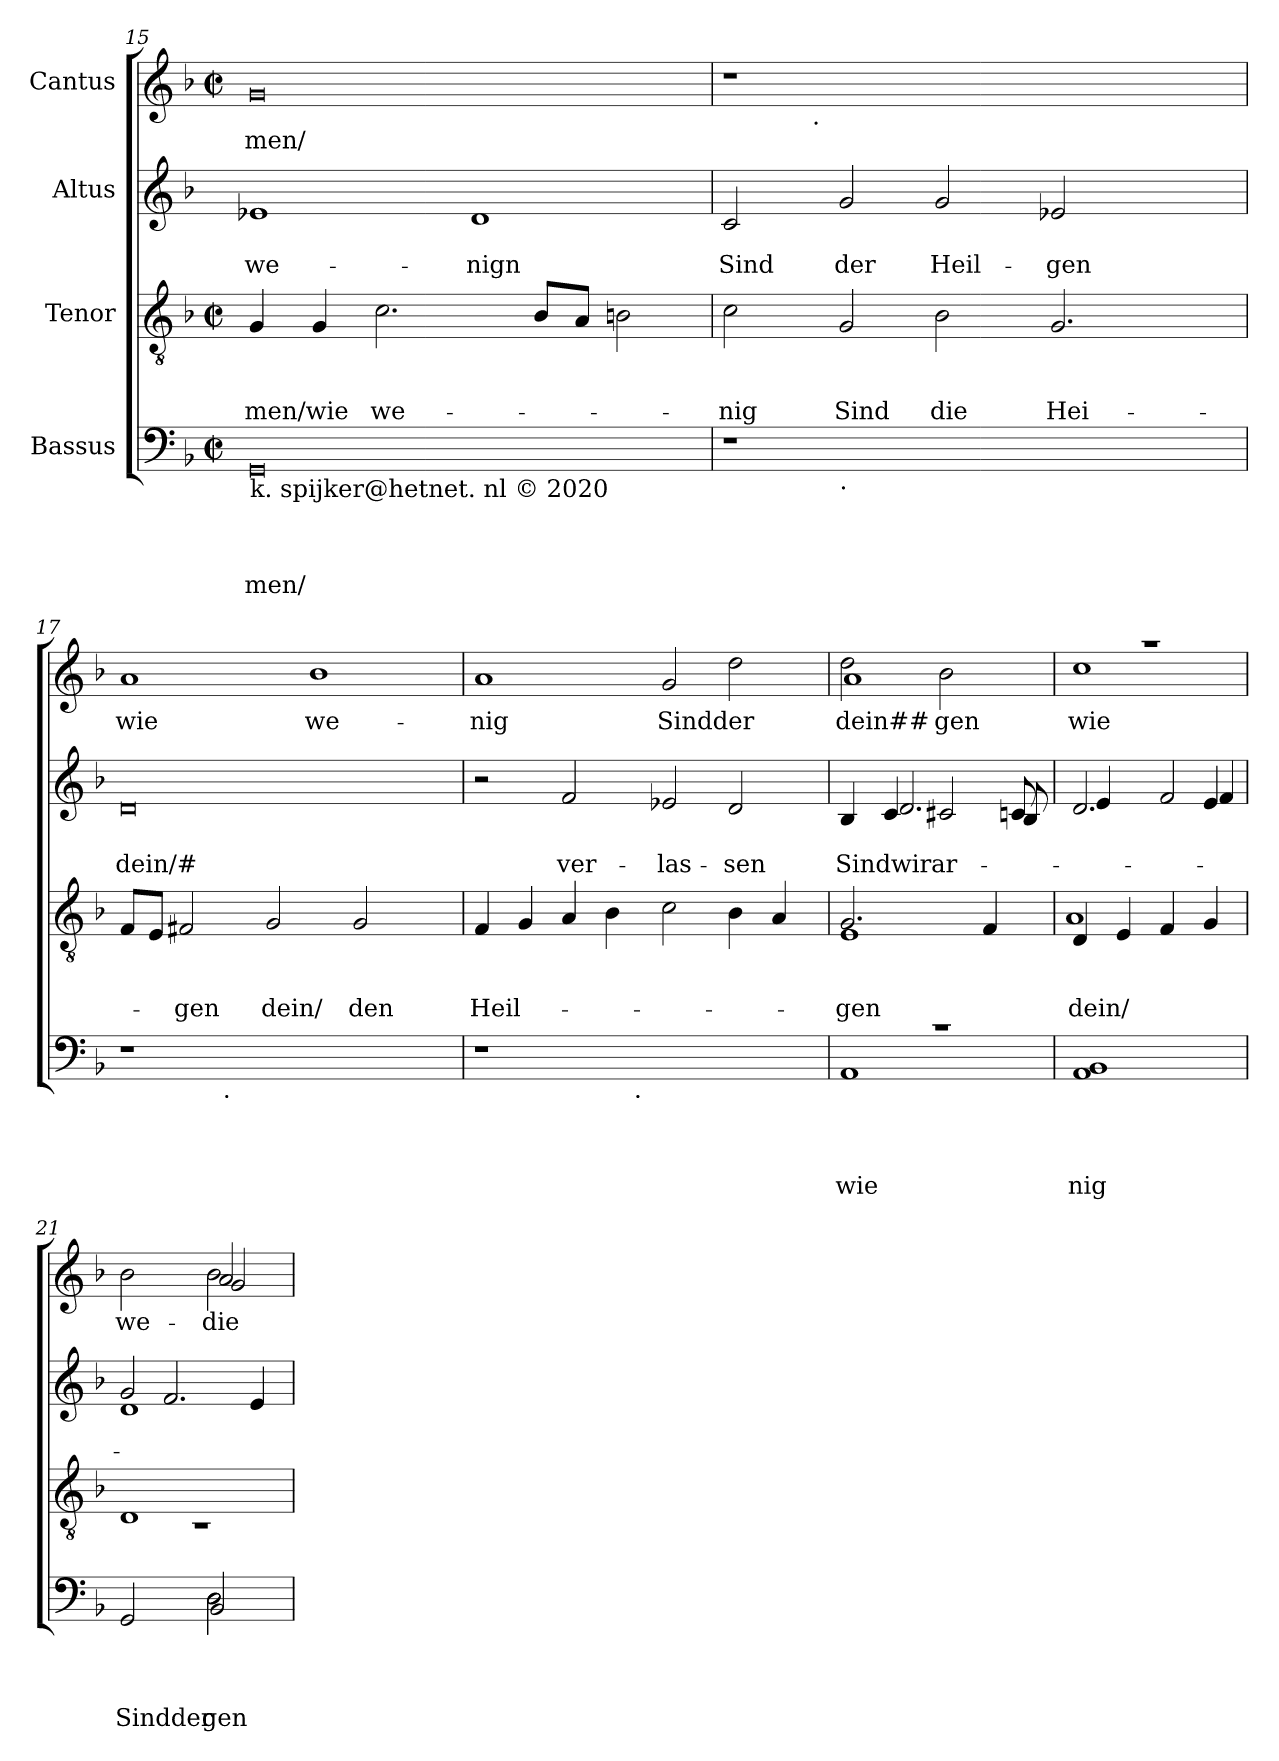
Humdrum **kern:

**kern	**text	**text	**text	**text	**kern	**text	**text	**text	**kern	**text	**text	**kern	**text
*part4	*part4	*part4	*part4	*part4	*part3	*part3	*part3	*part3	*part2	*part2	*part2	*part1	*part1
*staff4	*staff4	*staff4	*staff4	*staff4	*staff3	*staff3	*staff3	*staff3	*staff2	*staff2	*staff2	*staff1	*staff1
*I"Bassus	*	*	*	*	*I"Tenor	*	*	*	*I"Altus	*	*	*I"Cantus	*
*clefF4	*	*	*	*	*clefGv2	*	*	*	*clefG2	*	*	*clefG2	*
*k[b-]	*	*	*	*	*k[b-]	*	*	*	*k[b-]	*	*	*k[b-]	*
*F:	*	*	*	*	*F:	*	*	*	*F:	*	*	*F:	*
*M2/2	*	*	*	*	*M2/2	*	*	*	*	*	*	*M2/2	*
*met(c|)	*	*	*	*	*met(c|)	*	*	*	*	*	*	*met(c|)	*
=15	=15	=15	=15	=15	=15	=15	=15	=15	=15	=15	=15	=15	=15
!LO:TX:b:t=k. spijker@hetnet. nl © 2020	!	!	!	!	!	!	!	!	!	!	!	!	!
!	!	!	!	!LO:LY:b	!	!	!	!LO:LY:b	!	!	!LO:LY:b	!	!LO:LY:b
0GG	.	.	.	-men/	4G/	.	.	-men/wie	1e-X	.	we-	0g	-men/
.	.	.	.	.	4G/	.	.	.	.	.	.	.	.
!	!	!	!	!	!	!	!	!LO:LY:b	!	!	!	!	!
.	.	.	.	.	2.c\	.	.	we-	.	.	.	.	.
!	!	!	!	!	!	!	!	!	!	!	!LO:LY:b	!	!
.	.	.	.	.	.	.	.	.	1d	.	-nign	.	.
.	.	.	.	.	8B-/L	.	.	.	.	.	.	.	.
.	.	.	.	.	8A/J	.	.	.	.	.	.	.	.
.	.	.	.	.	2Bn\	.	.	.	.	.	.	.	.
=16	=16	=16	=16	=16	=16	=16	=16	=16	=16	=16	=16	=16	=16
!	!	!	!	!	!	!	!	!LO:LY:b	!	!	!LO:LY:b	!	!
*^	*	*	*	*	*	*	*	*	*	*	*	*^	*
1r	2ryy	.	.	.	.	2c\	.	.	-nig	2c/	.	Sind	1r	4..ryy	.
!	!	!	!	!	!	!	!	!	!	!	!	!	!	!LO:TX:b:t=.	!
.	.	.	.	.	.	.	.	.	.	.	.	.	.	1ryy	.
!	!LO:TX:b:t=.	!	!	!	!	!	!	!	!	!	!	!	!	!	!
!	!	!	!	!	!	!	!	!	!LO:LY:b	!	!	!LO:LY:b	!	!	!
.	1..ryy	.	.	.	.	2G/	.	.	Sind	2g/	.	der	.	.	.
!	!	!	!	!	!	!	!	!	!LO:LY:b	!	!	!LO:LY:b	!	!	!
1ryy	.	.	.	.	.	2B-\	.	.	die	2g/	.	Heil-	1ryy	.	.
.	.	.	.	.	.	.	.	.	.	.	.	.	.	2ryy	.
!	!	!	!	!	!	!	!	!	!LO:LY:b	!	!	!LO:LY:b	!	!	!
.	.	.	.	.	.	2.G/	.	.	Hei-	2e-X/	.	-gen	.	.	.
.	.	.	.	.	.	.	.	.	.	.	.	.	.	4ryy	.
4ryy	.	.	.	.	.	.	.	.	.	4ryy	.	.	4ryy	.	.
.	.	.	.	.	.	.	.	.	.	.	.	.	.	16ryy	.
=17	=17	=17	=17	=17	=17	=17	=17	=17	=17	=17	=17	=17	=17	=17	=17
!	!	!	!	!	!	!	!	!	!	!	!	!LO:LY:b	!	!	!LO:LY:b
*	*	*	*	*	*	*	*	*	*	*	*	*	*v	*v	*
1r	2ryy	.	.	.	.	8F/L	.	.	.	0d	.	dein/#	1a	wie
.	.	.	.	.	.	8E/J	.	.	.	.	.	.	.	.
!	!	!	!	!	!	!	!	!	!LO:LY:b	!	!	!	!	!
.	.	.	.	.	.	2F#X/	.	.	-gen	.	.	.	.	.
!	!LO:TX:b:t=.	!	!	!	!	!	!	!	!	!	!	!	!	!
.	1.ryy	.	.	.	.	.	.	.	.	.	.	.	.	.
!	!	!	!	!	!	!	!	!	!LO:LY:b	!	!	!	!	!
.	.	.	.	.	.	2G/	.	.	dein/	.	.	.	.	.
!	!	!	!	!	!	!	!	!	!	!	!	!	!	!LO:LY:b
1ryy	.	.	.	.	.	.	.	.	.	.	.	.	1b-	we-
!	!	!	!	!	!	!	!	!	!LO:LY:b	!	!	!	!	!
.	.	.	.	.	.	2G/	.	.	den	.	.	.	.	.
.	.	.	.	.	.	4ryy	.	.	.	.	.	.	.	.
!!LO:PB:g=z
=18	=18	=18	=18	=18	=18	=18	=18	=18	=18	=18	=18	=18	=18	=18
!	!	!	!	!	!	!	!	!	!LO:LY:b	!	!	!	!	!LO:LY:b
1r	2..ryy	.	.	.	.	4F/	.	.	Heil-	2r	.	.	1a	-nig
.	.	.	.	.	.	4G/	.	.	.	.	.	.	.	.
!	!	!	!	!	!	!	!	!	!	!	!	!LO:LY:b	!	!
.	.	.	.	.	.	4A/	.	.	.	2f/	.	ver-	.	.
.	.	.	.	.	.	4B-\	.	.	.	.	.	.	.	.
!	!LO:TX:b:t=.	!	!	!	!	!	!	!	!	!	!	!	!	!
.	1ryy	.	.	.	.	.	.	.	.	.	.	.	.	.
!	!	!	!	!	!	!	!	!	!	!	!	!LO:LY:b	!	!LO:LY:b
1ryy	.	.	.	.	.	2c\	.	.	.	2e-X/	.	-las-	2g/	Sindder
!	!	!	!	!	!	!	!	!	!	!	!	!LO:LY:b:rj	!	!
.	.	.	.	.	.	4B-\	.	.	.	2d/	.	-sen	2dd\	.
.	.	.	.	.	.	4A/	.	.	.	.	.	.	.	.
.	8ryy	.	.	.	.	.	.	.	.	.	.	.	.	.
=19	=19	=19	=19	=19	=19	=19	=19	=19	=19	=19	=19	=19	=19	=19
!	!	!	!	!	!LO:LY:b	!	!	!	!LO:LY:b	!	!	!LO:LY:b	!	!LO:LY:b
*	*	*	*	*	*	*^	*	*	*	*^	*	*	*^	*
*	*	*	*	*	*	*	*	*	*	*	*	*^	*	*	*	*	*
*	*	*	*	*	*	*	*	*	*	*	*	*	*^	*	*	*	*	*
!	!	!	!	!	!	!	!	!	!	!	!	!	!	!	!	!	!	!	!LO:LY:b
1rc	1AA	.	.	.	wie	2.G/	1E	.	.	-gen	4B-/	4ryy	2..ryy	2..ryy	.	Sindwirar-	2dd\	1a	dein##
.	.	.	.	.	.	.	.	.	.	.	4c/	2.d/	.	.	.	.	.	.	.
!	!	!	!	!	!	!	!	!	!	!	!	!	!	!	!	!	!	!	!LO:LY:b
.	.	.	.	.	.	.	.	.	.	.	2c#X/	.	.	.	.	.	2b-\	.	-gen
.	.	.	.	.	.	4F/	.	.	.	.	.	.	.	.	.	.	.	.	.
.	.	.	.	.	.	.	.	.	.	.	.	.	8c/	8B-/	.	.	.	.	.
*v	*v	*	*	*	*	*	*	*	*	*	*	*	*	*	*	*	*	*	*
=20	=20	=20	=20	=20	=20	=20	=20	=20	=20	=20	=20	=20	=20	=20	=20	=20	=20	=20
!	!	!	!	!LO:LY:b	!	!	!	!	!LO:LY:b	!	!	!	!	!	!	!	!	!LO:LY:b
*	*	*	*	*	*	*	*	*	*	*	*	*v	*v	*	*	*	*	*
1AA 1BB-	.	.	.	-nig	4D/	1A	.	.	dein/	2.d/	4e/	2.ryy	.	.	1raa	1cc	wie
.	.	.	.	.	4E/	.	.	.	.	.	4ryy	.	.	.	.	.	.
.	.	.	.	.	4F/	.	.	.	.	.	2f/	.	.	.	.	.	.
.	.	.	.	.	4G/	.	.	.	.	4e/	.	4f/	.	.	.	.	.
*	*	*	*	*	*	*	*	*	*	*	*	*	*	*	*v	*v	*
=21	=21	=21	=21	=21	=21	=21	=21	=21	=21	=21	=21	=21	=21	=21	=21	=21
!	!	!	!	!LO:LY:b	!	!	!	!	!	!	!	!	!	!	!	!LO:LY:b
*^	*	*	*	*	*	*	*	*	*	*	*	*^	*	*	*^	*
*	*^	*	*	*	*	*	*	*	*	*	*	*	*	*	*	*	*	*^	*
2GG/	2ryy	2ryy	.	.	.	Sindder	1D	1rC	.	.	.	2g/	4ryy	2.ryy	1d	.	.	2b-\	2ryy	2ryy	we-
.	.	.	.	.	.	.	.	.	.	.	.	.	2.f/	.	.	.	.	.	.	.	.
!	!	!	!	!	!	!LO:LY:b	!	!	!	!	!	!	!	!	!	!	!	!	!	!	!
!	!	!	!	!	!	!LO:LY:b:rj	!	!	!	!	!	!	!	!	!	!	!	!	!	!	!LO:LY:b:rj
!	!	!	!	!	!	!	!	!	!	!	!	!	!	!	!	!	!	!	!	!	!LO:LY:b
!	!	!	!	!	!	!	!	!	!	!	!	!	!	!	!	!	!	!	!	!	!LO:LY:b
2D\	2D\	2BB-/	.	.	.	-gen	.	.	.	.	.	2ryy	.	.	.	.	.	2b-\	2a/	2g/	die
.	.	.	.	.	.	.	.	.	.	.	.	.	.	4e/	.	.	.	.	.	.	.
*v	*v	*v	*	*	*	*	*	*	*	*	*	*v	*v	*v	*v	*	*	*v	*v	*v	*
*	*	*	*	*	*v	*v	*	*	*	*	*	*	*	*
=	=	=	=	=	=	=	=	=	=	=	=	=	=
*-	*-	*-	*-	*-	*-	*-	*-	*-	*-	*-	*-	*-	*-
